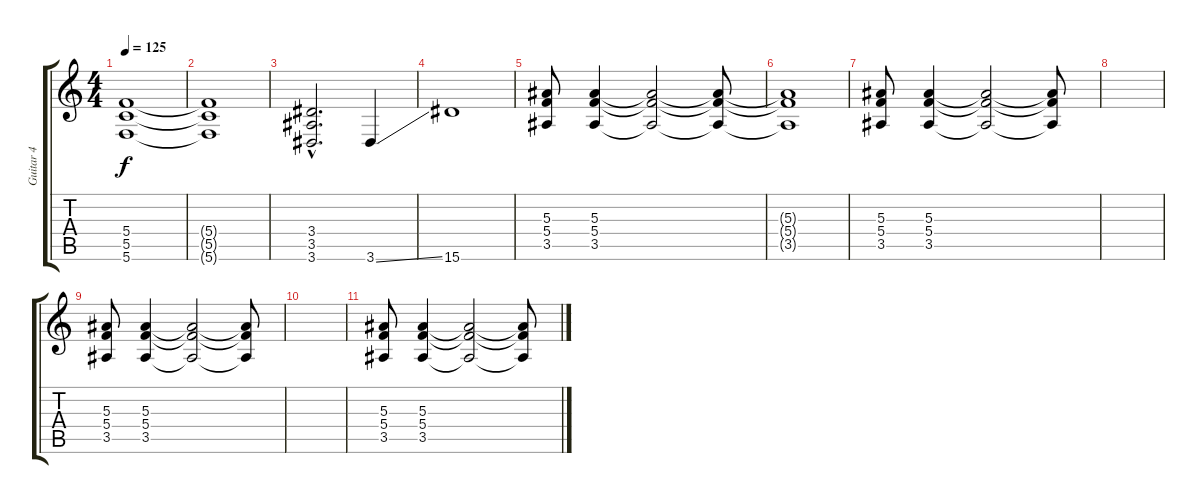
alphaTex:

\track ("Guitar 4" "Guitar 4") {instrument overdrivenguitar}
\staff {score tabs}
\tuning (D4 A3 F3 C3 G2 C2) {hide}
\ts (4 4)
\tempo 125
\clef g2
\ks c
(5.4 5.5 5.6).1{dy f} |
(5.4{t} 5.5{t} 5.6{t}).1 |
(3.4{hac} 3.5{hac} 3.6{hac}).2{d} 3.6{ss}.4 |
15.6.1 |
(5.3 5.4 3.5).8 (5.3 5.4 3.5).4 (5.3{t} 5.4{t} 3.5{t}).2 (5.3{t} 5.4{t} 3.5{t}).8 |
(5.3{t} 5.4{t} 3.5{t}).1 |
(5.3 5.4 3.5).8 (5.3 5.4 3.5).4 (5.3{t} 5.4{t} 3.5{t}).2 (5.3{t} 5.4{t} 3.5{t}).8 |
|
(5.3 5.4 3.5).8 (5.3 5.4 3.5).4 (5.3{t} 5.4{t} 3.5{t}).2 (5.3{t} 5.4{t} 3.5{t}).8 |
|
(5.3 5.4 3.5).8 (5.3 5.4 3.5).4 (5.3{t} 5.4{t} 3.5{t}).2 (5.3{t} 5.4{t} 3.5{t}).8
